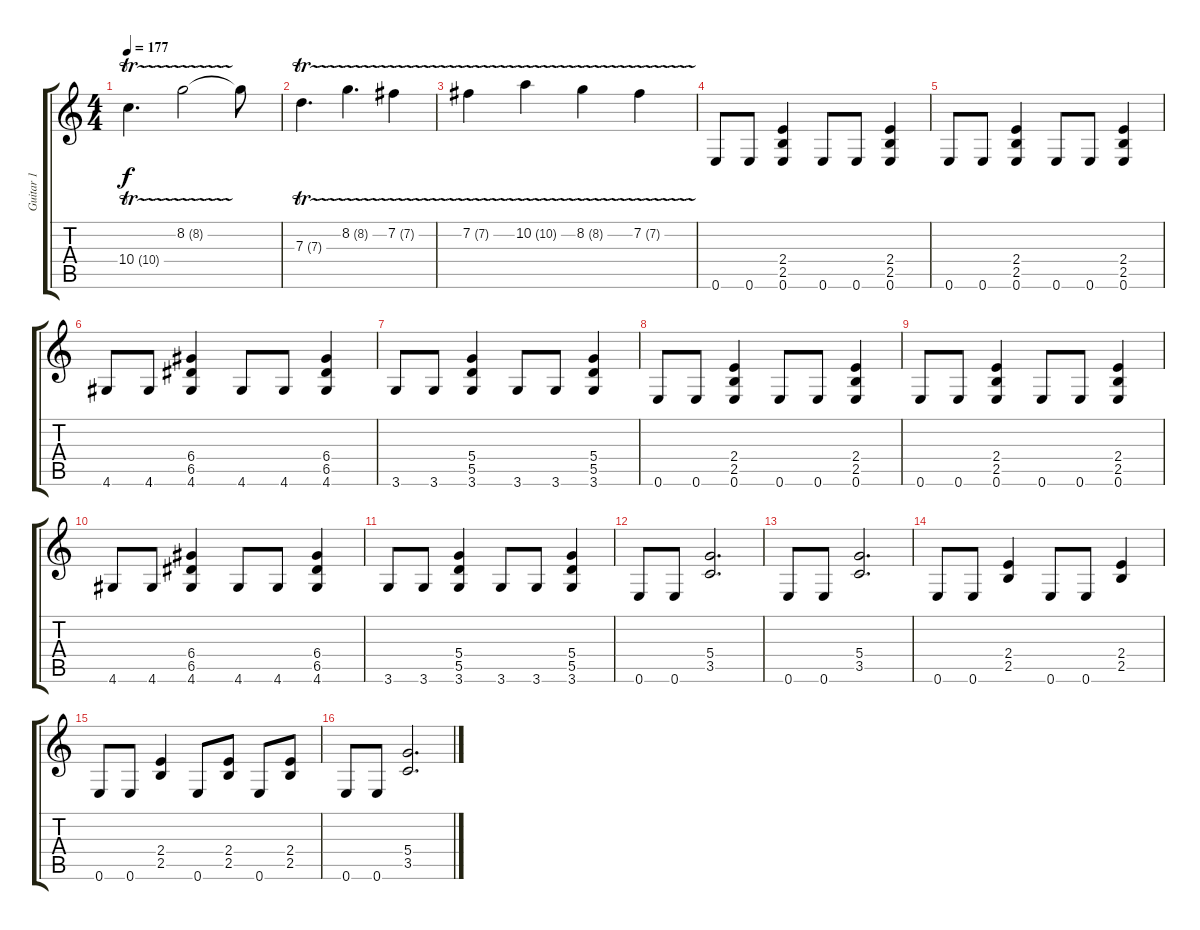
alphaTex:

\track ("Guitar 1" "Guitar 1") {instrument distortionguitar}
\staff {score tabs}
\tuning (E4 B3 G3 D3 A2 E2) {hide}
\ts (4 4)
\tempo 177
\clef g2
\ks c
10.4{tr (10 16)}.4{d dy f} 8.2{tr (8 16)}.2 8.2{t}.8 |
7.3{tr (7 16)}.4{d} 8.2{tr (8 16)}.4{d} 7.2{tr (7 16)}.4 |
7.2{tr (7 16)}.4 10.2{tr (10 16)}.4 8.2{tr (8 16)}.4 7.2{tr (7 16)}.4 |
0.6.8 0.6.8 (2.4 2.5 0.6).4 0.6.8 0.6.8 (2.4 2.5 0.6).4 |
0.6.8 0.6.8 (2.4 2.5 0.6).4 0.6.8 0.6.8 (2.4 2.5 0.6).4 |
4.6.8 4.6.8 (6.4 6.5 4.6).4 4.6.8 4.6.8 (6.4 6.5 4.6).4 |
3.6.8 3.6.8 (5.4 5.5 3.6).4 3.6.8 3.6.8 (5.4 5.5 3.6).4 |
0.6.8 0.6.8 (2.4 2.5 0.6).4 0.6.8 0.6.8 (2.4 2.5 0.6).4 |
0.6.8 0.6.8 (2.4 2.5 0.6).4 0.6.8 0.6.8 (2.4 2.5 0.6).4 |
4.6.8 4.6.8 (6.4 6.5 4.6).4 4.6.8 4.6.8 (6.4 6.5 4.6).4 |
3.6.8 3.6.8 (5.4 5.5 3.6).4 3.6.8 3.6.8 (5.4 5.5 3.6).4 |
0.6.8 0.6.8 (5.4 3.5).2{d} |
0.6.8 0.6.8 (5.4 3.5).2{d} |
0.6.8 0.6.8 (2.4 2.5).4 0.6.8 0.6.8 (2.4 2.5).4 |
0.6.8 0.6.8 (2.4 2.5).4 0.6.8 (2.4 2.5).8 0.6.8 (2.4 2.5).8 |
0.6.8 0.6.8 (5.4 3.5).2{d}
